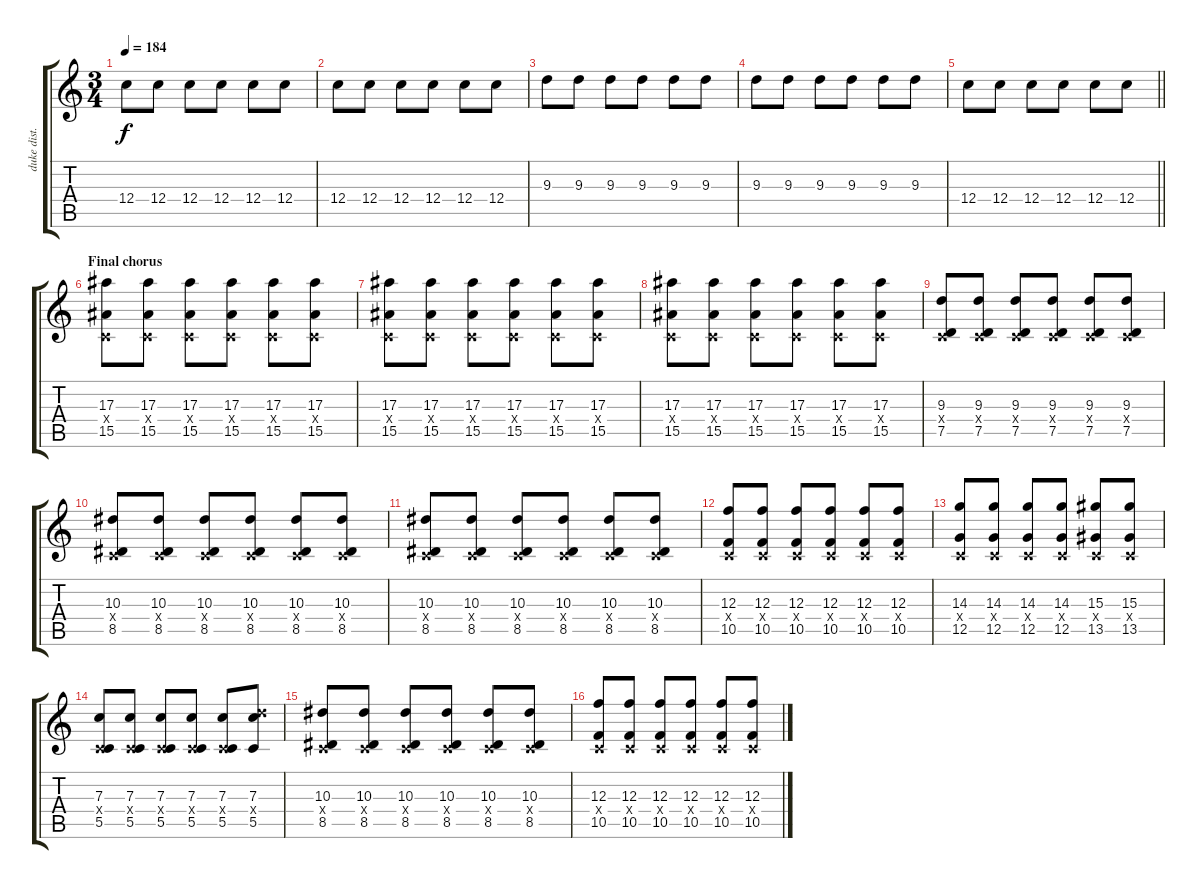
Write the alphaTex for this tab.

\track ("duke dist." "duke dist.") {instrument overdrivenguitar}
\staff {score tabs}
\tuning (D4 A3 F3 C3 G2 C2) {hide}
\ts (3 4)
\tempo 184
\clef g2
\ks c
12.4.8{dy f} 12.4.8 12.4.8 12.4.8 12.4.8 12.4.8 |
12.4.8 12.4.8 12.4.8 12.4.8 12.4.8 12.4.8 |
9.3.8 9.3.8 9.3.8 9.3.8 9.3.8 9.3.8 |
9.3.8 9.3.8 9.3.8 9.3.8 9.3.8 9.3.8 |
\barLineRight lightlight
12.4.8 12.4.8 12.4.8 12.4.8 12.4.8 12.4.8 |
\section ("" "Final chorus")
(17.3 0.4{x} 15.5).8 (17.3 0.4{x} 15.5).8 (17.3 0.4{x} 15.5).8 (17.3 0.4{x} 15.5).8 (17.3 0.4{x} 15.5).8 (17.3 0.4{x} 15.5).8 |
(17.3 0.4{x} 15.5).8 (17.3 0.4{x} 15.5).8 (17.3 0.4{x} 15.5).8 (17.3 0.4{x} 15.5).8 (17.3 0.4{x} 15.5).8 (17.3 0.4{x} 15.5).8 |
(17.3 0.4{x} 15.5).8 (17.3 0.4{x} 15.5).8 (17.3 0.4{x} 15.5).8 (17.3 0.4{x} 15.5).8 (17.3 0.4{x} 15.5).8 (17.3 0.4{x} 15.5).8 |
(9.3 0.4{x} 7.5).8 (9.3 0.4{x} 7.5).8 (9.3 0.4{x} 7.5).8 (9.3 0.4{x} 7.5).8 (9.3 0.4{x} 7.5).8 (9.3 0.4{x} 7.5).8 |
(10.3 0.4{x} 8.5).8 (10.3 0.4{x} 8.5).8 (10.3 0.4{x} 8.5).8 (10.3 0.4{x} 8.5).8 (10.3 0.4{x} 8.5).8 (10.3 0.4{x} 8.5).8 |
(10.3 0.4{x} 8.5).8 (10.3 0.4{x} 8.5).8 (10.3 0.4{x} 8.5).8 (10.3 0.4{x} 8.5).8 (10.3 0.4{x} 8.5).8 (10.3 0.4{x} 8.5).8 |
(12.3 0.4{x} 10.5).8 (12.3 0.4{x} 10.5).8 (12.3 0.4{x} 10.5).8 (12.3 0.4{x} 10.5).8 (12.3 0.4{x} 10.5).8 (12.3 0.4{x} 10.5).8 |
(14.3 0.4{x} 12.5).8 (14.3 0.4{x} 12.5).8 (14.3 0.4{x} 12.5).8 (14.3 0.4{x} 12.5).8 (15.3 0.4{x} 13.5).8 (15.3 0.4{x} 13.5).8 |
(7.3 0.4{x} 5.5).8 (7.3 0.4{x} 5.5).8 (7.3 0.4{x} 5.5).8 (7.3 0.4{x} 5.5).8 (7.3 0.4{x} 5.5).8 (7.3 14.4{x} 5.5).8 |
(10.3 0.4{x} 8.5).8 (10.3 0.4{x} 8.5).8 (10.3 0.4{x} 8.5).8 (10.3 0.4{x} 8.5).8 (10.3 0.4{x} 8.5).8 (10.3 0.4{x} 8.5).8 |
(12.3 0.4{x} 10.5).8 (12.3 0.4{x} 10.5).8 (12.3 0.4{x} 10.5).8 (12.3 0.4{x} 10.5).8 (12.3 0.4{x} 10.5).8 (12.3 0.4{x} 10.5).8
